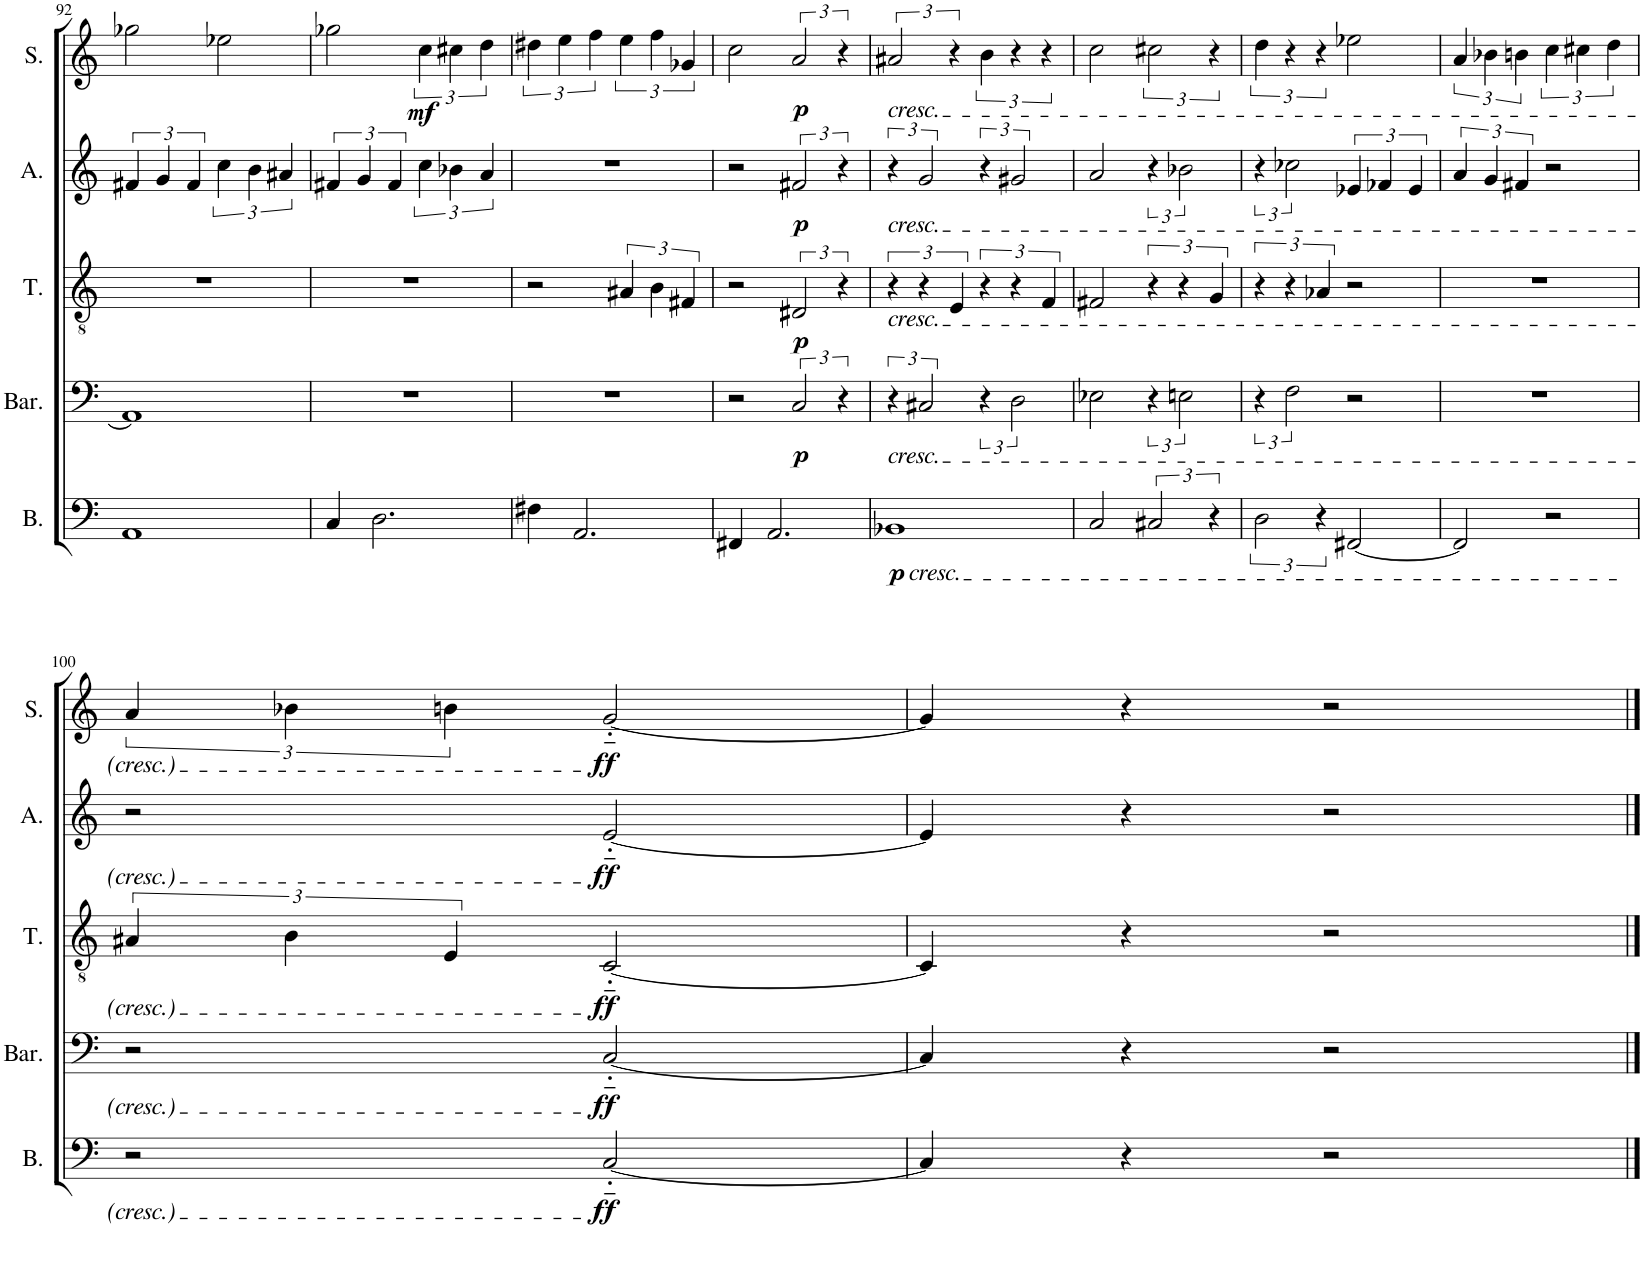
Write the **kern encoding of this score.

**kern	**dynam	**kern	**dynam	**kern	**dynam	**kern	**dynam	**kern	**dynam
*part5	*part5	*part4	*part4	*part3	*part3	*part2	*part2	*part1	*part1
*staff5	*staff5	*staff4	*staff4	*staff3	*staff3	*staff2	*staff2	*staff1	*staff1
*I"Bass	*	*I"Baritone	*	*I"Tenor	*	*I"Alto	*	*I"Soprano	*
*I'B.	*	*I'Bar.	*	*I'T.	*	*I'A.	*	*I'S.	*
!!LO:PB:g=z
*clefF4	*	*clefF4	*	*clefGv2	*	*clefG2	*	*clefG2	*
*k[]	*	*k[]	*	*k[]	*	*k[]	*	*k[]	*
*M4/4	*	*M4/4	*	*M4/4	*	*M4/4	*	*M4/4	*
=92	=92	=92	=92	=92	=92	=92	=92	=92	=92
1AA	.	1AA]	.	1r	.	6f#X/	.	2gg-X\	.
.	.	.	.	.	.	6g/	.	.	.
.	.	.	.	.	.	6f#/	.	.	.
.	.	.	.	.	.	6cc\	.	2ee-X\	.
.	.	.	.	.	.	6b\	.	.	.
.	.	.	.	.	.	6a#X/	.	.	.
=93	=93	=93	=93	=93	=93	=93	=93	=93	=93
4C/	.	1r	.	1r	.	6f#X/	.	2gg-X\	.
.	.	.	.	.	.	6g/	.	.	.
2.D\	.	.	.	.	.	.	.	.	.
.	.	.	.	.	.	6f#/	.	.	.
!	!	!	!	!	!	!	!	!	!LO:DY:b
.	.	.	.	.	.	6cc\	.	6cc\	mf
.	.	.	.	.	.	6b-X\	.	6cc#X\	.
.	.	.	.	.	.	6a/	.	6dd\	.
=94	=94	=94	=94	=94	=94	=94	=94	=94	=94
4F#X\	.	1r	.	2r	.	1r	.	6dd#X\	.
.	.	.	.	.	.	.	.	6ee\	.
2.AA/	.	.	.	.	.	.	.	.	.
.	.	.	.	.	.	.	.	6ff\	.
.	.	.	.	6A#X/	.	.	.	6ee\	.
.	.	.	.	6B\	.	.	.	6ff\	.
.	.	.	.	6F#X/	.	.	.	6g-X/	.
=95	=95	=95	=95	=95	=95	=95	=95	=95	=95
4FF#X/	.	2r	.	2r	.	2r	.	2cc\	.
2.AA/	.	.	.	.	.	.	.	.	.
!	!	!	!LO:DY:b	!	!LO:DY:b	!	!LO:DY:b	!	!LO:DY:b
.	.	3C/	p	3D#X/	p	3f#X/	p	3a/	p
.	.	6r	.	6r	.	6r	.	6r	.
=96	=96	=96	=96	=96	=96	=96	=96	=96	=96
!	!	!	!	!	!	!	!	!LO:TX:b:i:t=cresc.	!
!	!	!	!	!	!	!LO:TX:b:i:t=cresc.	!	!	!
!	!	!	!	!LO:TX:b:i:t=cresc.	!	!	!	!	!
!	!	!LO:TX:b:i:t=cresc.	!	!	!	!	!	!	!
!LO:TX:b:i:t=cresc.	!	!	!	!	!	!	!	!	!
!	!LO:DY:b	!	!	!	!	!	!	!	!
1BB-X	p	6r	.	6r	.	6r	.	3a#X/	.
.	.	3C#X/	.	6r	.	3g/	.	.	.
.	.	.	.	6E/	.	.	.	6r	.
.	.	6r	.	6r	.	6r	.	6b\	.
.	.	3D\	.	6r	.	3g#X/	.	6r	.
.	.	.	.	6F/	.	.	.	6r	.
=97	=97	=97	=97	=97	=97	=97	=97	=97	=97
2C/	.	2E-X\	.	2F#X/	.	2a/	.	2cc\	.
3C#X/	.	6r	.	6r	.	6r	.	3cc#X\	.
.	.	3En\	.	6r	.	3b-X\	.	.	.
6r	.	.	.	6G/	.	.	.	6r	.
=98	=98	=98	=98	=98	=98	=98	=98	=98	=98
3D\	.	6r	.	6r	.	6r	.	6dd\	.
.	.	3F\	.	6r	.	3cc-X\	.	6r	.
6r	.	.	.	6A-X/	.	.	.	6r	.
[2FF#X/	.	2r	.	2r	.	6e-X/	.	2ee-X\	.
.	.	.	.	.	.	6f-X/	.	.	.
.	.	.	.	.	.	6e-/	.	.	.
=99	=99	=99	=99	=99	=99	=99	=99	=99	=99
2FF#/]	.	1r	.	1r	.	6a/	.	6a/	.
.	.	.	.	.	.	6g/	.	6b-X\	.
.	.	.	.	.	.	6f#X/	.	6bn\	.
2r	.	.	.	.	.	2r	.	6cc\	.
.	.	.	.	.	.	.	.	6cc#X\	.
.	.	.	.	.	.	.	.	6dd\	.
!!LO:LB:g=z
=100	=100	=100	=100	=100	=100	=100	=100	=100	=100
2r	.	2r	.	6A#X/	.	2r	.	6a/	.
.	.	.	.	6B\	.	.	.	6b-X\	.
.	.	.	.	6E/	.	.	.	6bn\	.
!	!LO:DY:b	!	!LO:DY:b	!	!LO:DY:b	!	!LO:DY:b	!	!LO:DY:b
[2C'~/	ff	[2C'~/	ff	[2C'~/	ff	[2e'~/	ff	[2g'~/	ff
=101	=101	=101	=101	=101	=101	=101	=101	=101	=101
4C/]	.	4C/]	.	4C/]	.	4e/]	.	4g/]	.
4r	.	4r	.	4r	.	4r	.	4r	.
2r	.	2r	.	2r	.	2r	.	2r	.
==	==	==	==	==	==	==	==	==	==
*-	*-	*-	*-	*-	*-	*-	*-	*-	*-
